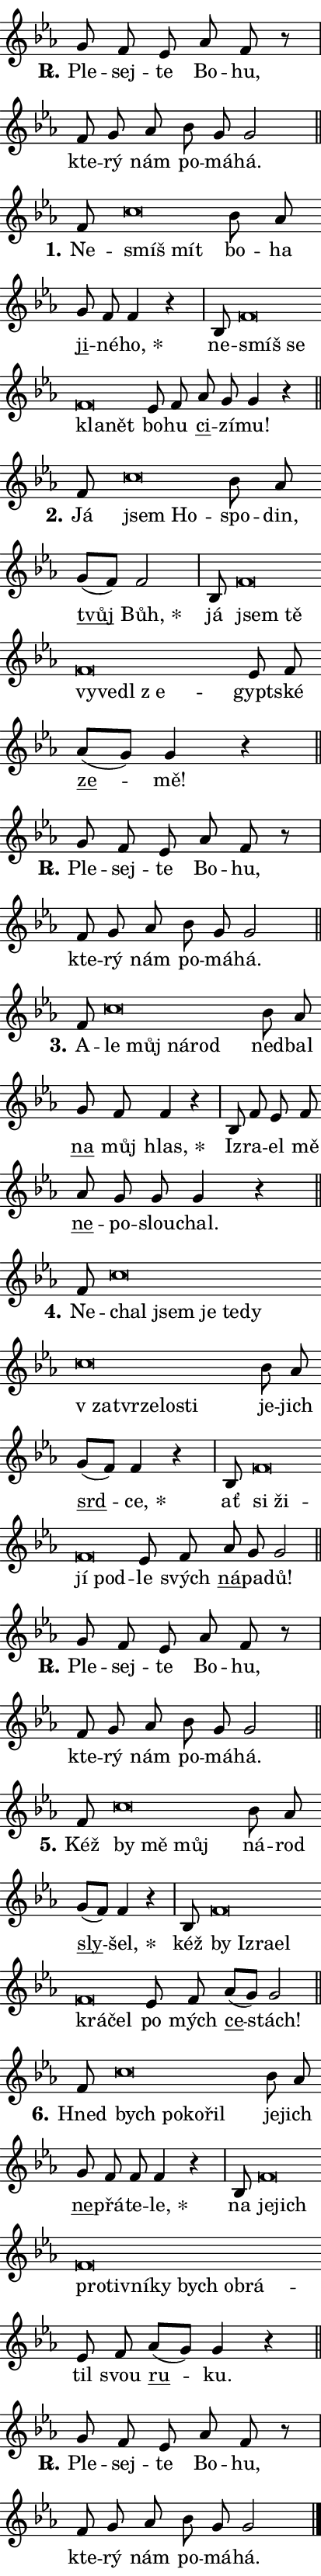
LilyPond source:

\version "2.22.1"
\header { tagline = "" }
\paper {
  indent = 0\cm
  top-margin = 0\cm
  right-margin = 0\cm
  bottom-margin = 0\cm
  left-margin = 0\cm
  paper-width = 7\cm
  page-breaking = #ly:one-page-breaking
  system-system-spacing.basic-distance = #11
  score-system-spacing.basic-distance = #11
  ragged-last = ##f
}


%% Author: Thomas Morley
%% https://lists.gnu.org/archive/html/lilypond-user/2020-05/msg00002.html
#(define (line-position grob)
"Returns position of @var[grob} in current system:
   @code{'start}, if at first time-step
   @code{'end}, if at last time-step
   @code{'middle} otherwise
"
  (let* ((col (ly:item-get-column grob))
         (ln (ly:grob-object col 'left-neighbor))
         (rn (ly:grob-object col 'right-neighbor))
         (col-to-check-left (if (ly:grob? ln) ln col))
         (col-to-check-right (if (ly:grob? rn) rn col))
         (break-dir-left
           (and
             (ly:grob-property col-to-check-left 'non-musical #f)
             (ly:item-break-dir col-to-check-left)))
         (break-dir-right
           (and
             (ly:grob-property col-to-check-right 'non-musical #f)
             (ly:item-break-dir col-to-check-right))))
        (cond ((eqv? 1 break-dir-left) 'start)
              ((eqv? -1 break-dir-right) 'end)
              (else 'middle))))

#(define (tranparent-at-line-position vctor)
  (lambda (grob)
  "Relying on @code{line-position} select the relevant enry from @var{vctor}.
Used to determine transparency,"
    (case (line-position grob)
      ((end) (not (vector-ref vctor 0)))
      ((middle) (not (vector-ref vctor 1)))
      ((start) (not (vector-ref vctor 2))))))

noteHeadBreakVisibility =
#(define-music-function (break-visibility)(vector?)
"Makes @code{NoteHead}s transparent relying on @var{break-visibility}"
#{
  \override NoteHead.transparent =
    #(tranparent-at-line-position break-visibility)
#})

#(define delete-ledgers-for-transparent-note-heads
  (lambda (grob)
    "Reads whether a @code{NoteHead} is transparent.
If so this @code{NoteHead} is removed from @code{'note-heads} from
@var{grob}, which is supposed to be @code{LedgerLineSpanner}.
As a result ledgers are not printed for this @code{NoteHead}"
    (let* ((nhds-array (ly:grob-object grob 'note-heads))
           (nhds-list
             (if (ly:grob-array? nhds-array)
                 (ly:grob-array->list nhds-array)
                 '()))
           ;; Relies on the transparent-property being done before
           ;; Staff.LedgerLineSpanner.after-line-breaking is executed.
           ;; This is fragile ...
           (to-keep
             (remove
               (lambda (nhd)
                 (ly:grob-property nhd 'transparent #f))
               nhds-list)))
      ;; TODO find a better method to iterate over grob-arrays, similiar
      ;; to filter/remove etc for lists
      ;; For now rebuilt from scratch
      (set! (ly:grob-object grob 'note-heads)  '())
      (for-each
        (lambda (nhd)
          (ly:pointer-group-interface::add-grob grob 'note-heads nhd))
        to-keep))))

hideNotes = {
  \noteHeadBreakVisibility #begin-of-line-visible
}
unHideNotes = {
  \noteHeadBreakVisibility #all-visible
}

% work-around for resetting accidentals
% https://lilypond.org/doc/v2.23/Documentation/notation/displaying-rhythms#unmetered-music
cadenzaMeasure = {
  \cadenzaOff
  \partial 1024 s1024
  \cadenzaOn
}

#(define-markup-command (accent layout props text) (markup?)
  "Underline accented syllable"
  (interpret-markup layout props
    #{\markup \override #'(offset . 4.3) \underline { #text }#}))

responsum = \markup \concat {
  "R" \hspace #-1.05 \path #0.1 #'((moveto 0 0.07) (lineto 0.9 0.8)) \hspace #0.05 "."
}

\layout {
    \context {
        \Staff
        \remove "Time_signature_engraver"
        \override LedgerLineSpanner.after-line-breaking = #delete-ledgers-for-transparent-note-heads
    }
    \context {
        \Voice {
            \override NoteHead.output-attributes = #'((class . "notehead"))
            \override Hairpin.height = #0.55
        }
    }
    \context {
        \Lyrics {
            \override StanzaNumber.output-attributes = #'((class . "stanzanumber"))
            \override LyricSpace.minimum-distance = #0.9
            \override LyricText.font-name = #"TeX Gyre Schola"
            \override LyricText.font-size = 1
            \override StanzaNumber.font-name = #"TeX Gyre Schola Bold"
            \override StanzaNumber.font-size = 1
        }
    }
}

% magnetic-lyrics.ily
%
%   written by
%     Jean Abou Samra <jean@abou-samra.fr>
%     Werner Lemberg <wl@gnu.org>
%
%   adapted by
%     Jiri Hon <jiri.hon@gmail.com>
%
% Version 2022-Apr-15

% https://www.mail-archive.com/lilypond-user@gnu.org/msg149350.html

#(define (Left_hyphen_pointer_engraver context)
   "Collect syllable-hyphen-syllable occurrences in lyrics and store
them in properties.  This engraver only looks to the left.  For
example, if the lyrics input is @code{foo -- bar}, it does the
following.

@itemize @bullet
@item
Set the @code{text} property of the @code{LyricHyphen} grob between
@q{foo} and @q{bar} to @code{foo}.

@item
Set the @code{left-hyphen} property of the @code{LyricText} grob with
text @q{foo} to the @code{LyricHyphen} grob between @q{foo} and
@q{bar}.
@end itemize

Use this auxiliary engraver in combination with the
@code{lyric-@/text::@/apply-@/magnetic-@/offset!} hook."
   (let ((hyphen #f)
         (text #f))
     (make-engraver
      (acknowledgers
       ((lyric-syllable-interface engraver grob source-engraver)
        (set! text grob)))
      (end-acknowledgers
       ((lyric-hyphen-interface engraver grob source-engraver)
        ;(when (not (grob::has-interface grob 'lyric-space-interface))
          (set! hyphen grob)));)
      ((stop-translation-timestep engraver)
       (when (and text hyphen)
         (ly:grob-set-object! text 'left-hyphen hyphen))
       (set! text #f)
       (set! hyphen #f)))))

#(define (lyric-text::apply-magnetic-offset! grob)
   "If the space between two syllables is less than the value in
property @code{LyricText@/.details@/.squash-threshold}, move the right
syllable to the left so that it gets concatenated with the left
syllable.

Use this function as a hook for
@code{LyricText@/.after-@/line-@/breaking} if the
@code{Left_@/hyphen_@/pointer_@/engraver} is active."
   (let ((hyphen (ly:grob-object grob 'left-hyphen #f)))
     (when hyphen
       (let ((left-text (ly:spanner-bound hyphen LEFT)))
         (when (grob::has-interface left-text 'lyric-syllable-interface)
           (let* ((common (ly:grob-common-refpoint grob left-text X))
                  (this-x-ext (ly:grob-extent grob common X))
                  (left-x-ext
                   (begin
                     ;; Trigger magnetism for left-text.
                     (ly:grob-property left-text 'after-line-breaking)
                     (ly:grob-extent left-text common X)))
                  ;; `delta` is the gap width between two syllables.
                  (delta (- (interval-start this-x-ext)
                            (interval-end left-x-ext)))
                  (details (ly:grob-property grob 'details))
                  (threshold (assoc-get 'squash-threshold details 0.2)))
             (when (< delta threshold)
               (let* (;; We have to manipulate the input text so that
                      ;; ligatures crossing syllable boundaries are not
                      ;; disabled.  For languages based on the Latin
                      ;; script this is essentially a beautification.
                      ;; However, for non-Western scripts it can be a
                      ;; necessity.
                      (lt (ly:grob-property left-text 'text))
                      (rt (ly:grob-property grob 'text))
                      (is-space (grob::has-interface hyphen 'lyric-space-interface))
                      (space (if is-space " " ""))
                      (space-markup (grob-interpret-markup grob " "))
                      (space-size (interval-length (ly:stencil-extent space-markup X)))
                      (extra-delta (if is-space space-size 0))
                      ;; Append new syllable.
                      (ltrt-space (if (and (string? lt) (string? rt))
                                (string-append lt space rt)
                                (make-concat-markup (list lt space rt))))
                      ;; Right-align `ltrt` to the right side.
                      (ltrt-space-markup (grob-interpret-markup
                               grob
                               (make-translate-markup
                                (cons (interval-length this-x-ext) 0)
                                (make-right-align-markup ltrt-space)))))
                 (begin
                   ;; Don't print `left-text`.
                   (ly:grob-set-property! left-text 'stencil #f)
                   ;; Set text and stencil (which holds all collected
                   ;; syllables so far) and shift it to the left.
                   (ly:grob-set-property! grob 'text ltrt-space)
                   (ly:grob-set-property! grob 'stencil ltrt-space-markup)
                   (ly:grob-translate-axis! grob (- (- delta extra-delta)) X))))))))))


#(define (lyric-hyphen::displace-bounds-first grob)
   ;; Make very sure this callback isn't triggered too early.
   (let ((left (ly:spanner-bound grob LEFT))
         (right (ly:spanner-bound grob RIGHT)))
     (ly:grob-property left 'after-line-breaking)
     (ly:grob-property right 'after-line-breaking)
     (ly:lyric-hyphen::print grob)))

squashThreshold = #0.4

\layout {
  \context {
    \Lyrics
    \consists #Left_hyphen_pointer_engraver
    \override LyricText.after-line-breaking =
      #lyric-text::apply-magnetic-offset!
    \override LyricHyphen.stencil = #lyric-hyphen::displace-bounds-first
    \override LyricText.details.squash-threshold = \squashThreshold
    \override LyricHyphen.minimum-distance = 0
    \override LyricHyphen.minimum-length = \squashThreshold
  }
}

squash = \override LyricText.details.squash-threshold = 9999
unSquash = \override LyricText.details.squash-threshold = \squashThreshold

left = \override LyricText.self-alignment-X = #LEFT
unLeft = \revert LyricText.self-alignment-X

starOffset = #(lambda (grob) 
                (let ((x_offset (ly:self-alignment-interface::aligned-on-x-parent grob)))
                  (if (= x_offset 0) 0 (+ x_offset 1.2))))

star = #(define-music-function (syllable)(string?)
"Append star separator at the end of a syllable"
#{
  \once \override LyricText.X-offset = #starOffset
  \lyricmode { \markup {
    #syllable
    \override #'((font-name . "TeX Gyre Schola Bold")) \hspace #0.2 \lower #0.65 \larger "*"
  } }
#})

starAccent = #(define-music-function (syllable)(string?)
"Append star separator at the end of a syllable and make accent"
#{
  \once \override LyricText.X-offset = #starOffset
  \lyricmode { \markup {
    \accent #syllable
    \override #'((font-name . "TeX Gyre Schola Bold")) \hspace #0.2 \lower #0.65 \larger "*"
  } }
#})

breath = #(define-music-function (syllable)(string?)
"Append breathing indicator at the end of a syllable"
#{
  \lyricmode { \markup { #syllable "+" } }
#})

optionalBreath = #(define-music-function (syllable)(string?)
"Append optional breathing indicator at the end of a syllable"
#{
  \lyricmode { \markup { #syllable "(+)" } }
#})


\score {
    <<
        \new Voice = "melody" { \cadenzaOn \key es \major \relative { g'8 f es as f r \cadenzaMeasure \bar "|" f g as \bar "" bes g g2 \cadenzaMeasure \bar "||" \break }
\relative { f'8 c'\breve*1/16 \hideNotes \breve*1/16 \bar "" \unHideNotes bes8 as \bar "" g f f4 r \cadenzaMeasure \bar "|" bes,8 f'\breve*1/16 \hideNotes \breve*1/16 \bar "" \breve*1/16 \breve*1/16 \bar "" \unHideNotes es8 f \bar "" as g g4 r \cadenzaMeasure \bar "||" \break }
\relative { f'8 c'\breve*1/16 \hideNotes \breve*1/16 \bar "" \unHideNotes bes8 as \bar "" g[( f)] f2 \cadenzaMeasure \bar "|" bes,8 f'\breve*1/16 \hideNotes \breve*1/16 \bar "" \breve*1/16 \bar "" \breve*1/16 \bar "" \breve*1/16 \breve*1/16 \bar "" \unHideNotes es8 f \bar "" as[( g)] g4 r \cadenzaMeasure \bar "||" \break }
\relative { g'8 f es as f r \cadenzaMeasure \bar "|" f g as \bar "" bes g g2 \cadenzaMeasure \bar "||" \break }
\relative { f'8 c'\breve*1/16 \hideNotes \breve*1/16 \bar "" \breve*1/16 \breve*1/16 \bar "" \unHideNotes bes8 as \bar "" g f f4 r \cadenzaMeasure \bar "|" bes,8 f'8 es8 f \bar "" as g g g4 r \cadenzaMeasure \bar "||" \break }
\relative { f'8 c'\breve*1/16 \hideNotes \breve*1/16 \bar "" \breve*1/16 \bar "" \breve*1/16 \bar "" \breve*1/16 \bar "" \breve*1/16 \bar "" \breve*1/16 \bar "" \breve*1/16 \bar "" \breve*1/16 \breve*1/16 \bar "" \unHideNotes bes8 as \bar "" g[( f)] f4 r \cadenzaMeasure \bar "|" bes,8 f'\breve*1/16 \hideNotes \breve*1/16 \bar "" \breve*1/16 \breve*1/16 \bar "" \unHideNotes es8 f \bar "" as g g2 \cadenzaMeasure \bar "||" \break }
\relative { g'8 f es as f r \cadenzaMeasure \bar "|" f g as \bar "" bes g g2 \cadenzaMeasure \bar "||" \break }
\relative { f'8 c'\breve*1/16 \hideNotes \breve*1/16 \breve*1/16 \bar "" \unHideNotes bes8 as \bar "" g[( f)] f4 r \cadenzaMeasure \bar "|" bes,8 f'\breve*1/16 \hideNotes \breve*1/16 \bar "" \breve*1/16 \bar "" \breve*1/16 \bar "" \breve*1/16 \breve*1/16 \bar "" \unHideNotes es8 f \bar "" as[( g)] g2 \cadenzaMeasure \bar "||" \break }
\relative { f'8 c'\breve*1/16 \hideNotes \breve*1/16 \bar "" \breve*1/16 \breve*1/16 \bar "" \unHideNotes bes8 as \bar "" g f f f4 r \cadenzaMeasure \bar "|" bes,8 f'\breve*1/16 \hideNotes \breve*1/16 \bar "" \breve*1/16 \bar "" \breve*1/16 \bar "" \breve*1/16 \bar "" \breve*1/16 \bar "" \breve*1/16 \bar "" \breve*1/16 \breve*1/16 \bar "" \unHideNotes es8 f \bar "" as[( g)] g4 r \cadenzaMeasure \bar "||" \break }
\relative { g'8 f es as f r \cadenzaMeasure \bar "|" f g as \bar "" bes g g2 \cadenzaMeasure \bar "||" \break } \bar "|." }
        \new Lyrics \lyricsto "melody" { \lyricmode { \set stanza = \responsum
Ple -- sej -- te Bo -- hu, kte -- rý nám po -- má -- há.
\set stanza = "1."
Ne -- \left smíš \squash mít \unLeft \unSquash bo -- ha \markup \accent ji -- né -- \star ho, ne -- \left smíš \squash se kla -- nět \unLeft \unSquash bo -- hu \markup \accent ci -- zí -- mu!
\set stanza = "2."
Já \left jsem \squash Ho -- \unLeft \unSquash spo -- din, \markup \accent tvůj \star Bůh, já \left jsem \squash tě vy -- ve -- dl "z e" -- \unLeft \unSquash gypt -- ské \markup \accent ze -- mě!
\set stanza = \responsum
Ple -- sej -- te Bo -- hu, kte -- rý nám po -- má -- há.
\set stanza = "3."
A -- \left le \squash můj ná -- rod \unLeft \unSquash ned -- bal \markup \accent na můj \star hlas, Iz -- ra -- el mě \markup \accent ne -- po -- slou -- chal.
\set stanza = "4."
Ne -- \left chal \squash jsem je te -- dy "v za" -- tvr -- ze -- lo -- sti \unLeft \unSquash je -- jich \markup \accent srd -- \star ce, ať \left si \squash ži -- jí pod -- \unLeft \unSquash le svých \markup \accent ná -- pa -- dů!
\set stanza = \responsum
Ple -- sej -- te Bo -- hu, kte -- rý nám po -- má -- há.
\set stanza = "5."
Kéž \left by \squash mě můj \unLeft \unSquash ná -- rod \markup \accent sly -- \star šel, kéž \left by \squash Iz -- ra -- el krá -- čel \unLeft \unSquash po mých \markup \accent ce -- stách!
\set stanza = "6."
Hned \left bych \squash po -- ko -- řil \unLeft \unSquash je -- jich \markup \accent ne -- přá -- te -- \star le, na \left je -- \squash jich pro -- tiv -- ní -- ky bych ob -- rá -- \unLeft \unSquash til svou \markup \accent ru -- ku.
\set stanza = \responsum
Ple -- sej -- te Bo -- hu, kte -- rý nám po -- má -- há. } }
    >>
    \layout {}
}
